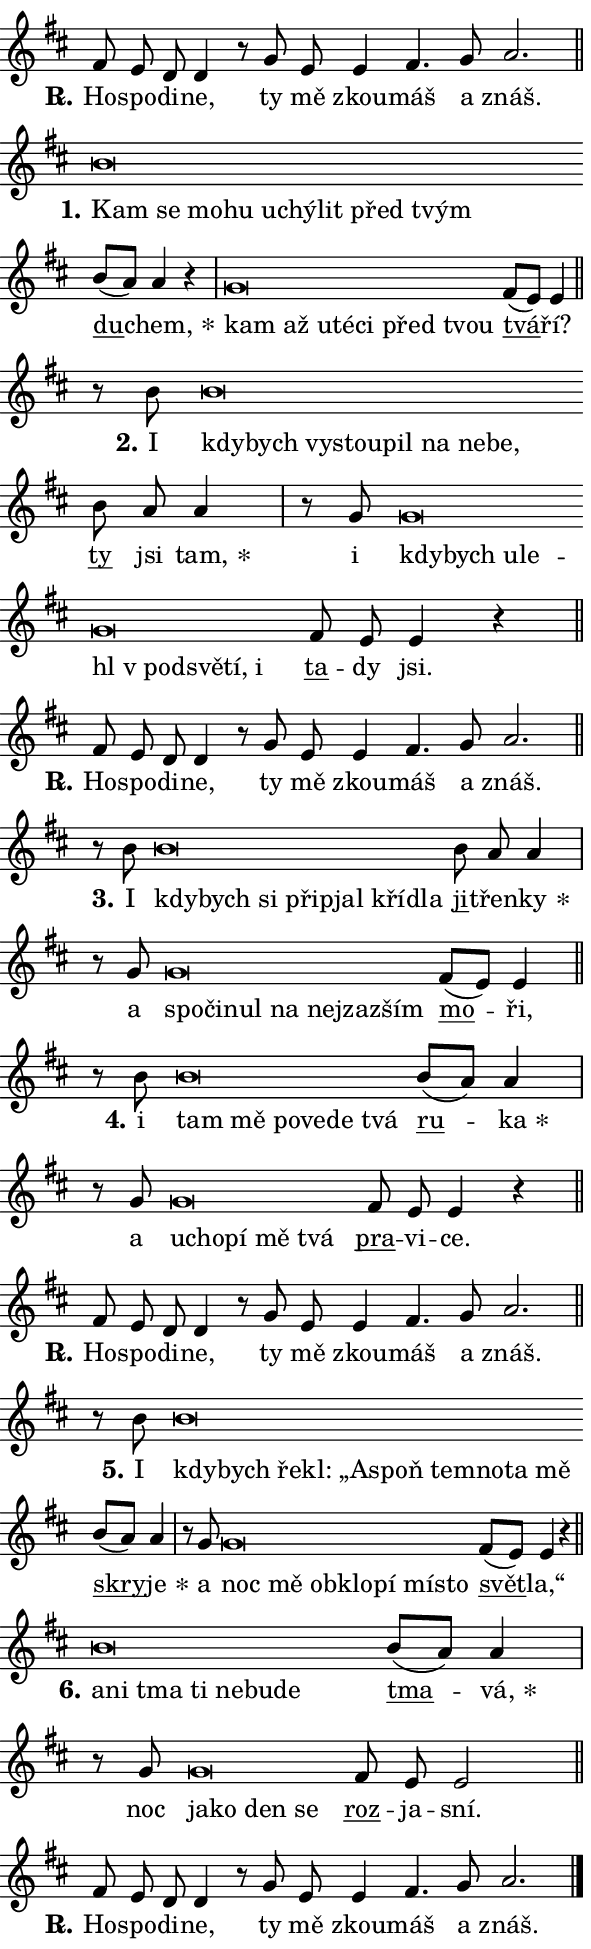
\version "2.24.0"
\header { tagline = "" }
\paper {
  indent = 0\cm
  top-margin = 0\cm
  right-margin = 0.13\cm % to fit lyric hyphens
  bottom-margin = 0\cm
  left-margin = 0\cm
  paper-width = 10\cm
  page-breaking = #ly:one-page-breaking
  system-system-spacing.basic-distance = #11
  score-system-spacing.basic-distance = #11
  ragged-last = ##f
}


%% Author: Thomas Morley
%% https://lists.gnu.org/archive/html/lilypond-user/2020-05/msg00002.html
#(define (line-position grob)
"Returns position of @var[grob} in current system:
   @code{'start}, if at first time-step
   @code{'end}, if at last time-step
   @code{'middle} otherwise
"
  (let* ((col (ly:item-get-column grob))
         (ln (ly:grob-object col 'left-neighbor))
         (rn (ly:grob-object col 'right-neighbor))
         (col-to-check-left (if (ly:grob? ln) ln col))
         (col-to-check-right (if (ly:grob? rn) rn col))
         (break-dir-left
           (and
             (ly:grob-property col-to-check-left 'non-musical #f)
             (ly:item-break-dir col-to-check-left)))
         (break-dir-right
           (and
             (ly:grob-property col-to-check-right 'non-musical #f)
             (ly:item-break-dir col-to-check-right))))
        (cond ((eqv? 1 break-dir-left) 'start)
              ((eqv? -1 break-dir-right) 'end)
              (else 'middle))))

#(define (tranparent-at-line-position vctor)
  (lambda (grob)
  "Relying on @code{line-position} select the relevant enry from @var{vctor}.
Used to determine transparency,"
    (case (line-position grob)
      ((end) (not (vector-ref vctor 0)))
      ((middle) (not (vector-ref vctor 1)))
      ((start) (not (vector-ref vctor 2))))))

noteHeadBreakVisibility =
#(define-music-function (break-visibility)(vector?)
"Makes @code{NoteHead}s transparent relying on @var{break-visibility}"
#{
  \override NoteHead.transparent =
    #(tranparent-at-line-position break-visibility)
#})

#(define delete-ledgers-for-transparent-note-heads
  (lambda (grob)
    "Reads whether a @code{NoteHead} is transparent.
If so this @code{NoteHead} is removed from @code{'note-heads} from
@var{grob}, which is supposed to be @code{LedgerLineSpanner}.
As a result ledgers are not printed for this @code{NoteHead}"
    (let* ((nhds-array (ly:grob-object grob 'note-heads))
           (nhds-list
             (if (ly:grob-array? nhds-array)
                 (ly:grob-array->list nhds-array)
                 '()))
           ;; Relies on the transparent-property being done before
           ;; Staff.LedgerLineSpanner.after-line-breaking is executed.
           ;; This is fragile ...
           (to-keep
             (remove
               (lambda (nhd)
                 (ly:grob-property nhd 'transparent #f))
               nhds-list)))
      ;; TODO find a better method to iterate over grob-arrays, similiar
      ;; to filter/remove etc for lists
      ;; For now rebuilt from scratch
      (set! (ly:grob-object grob 'note-heads)  '())
      (for-each
        (lambda (nhd)
          (ly:pointer-group-interface::add-grob grob 'note-heads nhd))
        to-keep))))

squashNotes = {
  \override NoteHead.X-extent = #'(-0.2 . 0.2)
  \override NoteHead.Y-extent = #'(-0.75 . 0)
  \override NoteHead.stencil =
    #(lambda (grob)
       (let ((pos (ly:grob-property grob 'staff-position)))
         (begin
           (if (< pos -7) (display "ERROR: Lower brevis then expected\n") (display ""))
           (if (<= pos -6) ly:text-interface::print ly:note-head::print))))
}
unSquashNotes = {
  \revert NoteHead.X-extent
  \revert NoteHead.Y-extent
  \revert NoteHead.stencil
}

hideNotes = \noteHeadBreakVisibility #begin-of-line-visible
unHideNotes = \noteHeadBreakVisibility #all-visible

% work-around for resetting accidentals
% https://lilypond.org/doc/v2.23/Documentation/notation/displaying-rhythms#unmetered-music
cadenzaMeasure = {
  \cadenzaOff
  \partial 1024 s1024
  \cadenzaOn
}

#(define-markup-command (accent layout props text) (markup?)
  "Underline accented syllable"
  (interpret-markup layout props
    #{\markup \override #'(offset . 4.3) \underline { #text }#}))

responsum = \markup \concat {
  "R" \hspace #-1.05 \path #0.1 #'((moveto 0 0.07) (lineto 0.9 0.8)) \hspace #0.05 "."
}

spaceSize = #0.6828661417322834 % exact space size for TeX Gyre Schola

\layout {
  \context {
    \Staff
    \remove "Time_signature_engraver"
    \override LedgerLineSpanner.after-line-breaking = #delete-ledgers-for-transparent-note-heads
  }
  \context {
    \Lyrics {
      \override LyricSpace.minimum-distance = \spaceSize
      \override LyricText.font-name = #"TeX Gyre Schola"
      \override LyricText.font-size = 1
      \override StanzaNumber.font-name = #"TeX Gyre Schola Bold"
      \override StanzaNumber.font-size = 1
    }
  }
  \context {
    \Score 
    \override NoteHead.text =
      #(lambda (grob) 
        (let ((pos (ly:grob-property grob 'staff-position)))
          #{\markup {
            \combine
              \halign #-0.55 \raise #(if (= pos -6) 0 0.5) \override #'(thickness . 2) \draw-line #'(3.2 . 0)
              \musicglyph "noteheads.sM1"
          }#}))
  }
}

% magnetic-lyrics.ily
%
%   written by
%     Jean Abou Samra <jean@abou-samra.fr>
%     Werner Lemberg <wl@gnu.org>
%
%   adapted by
%     Jiri Hon <jiri.hon@gmail.com>
%
% Version 2022-Apr-15

% https://www.mail-archive.com/lilypond-user@gnu.org/msg149350.html

#(define (Left_hyphen_pointer_engraver context)
   "Collect syllable-hyphen-syllable occurrences in lyrics and store
them in properties.  This engraver only looks to the left.  For
example, if the lyrics input is @code{foo -- bar}, it does the
following.

@itemize @bullet
@item
Set the @code{text} property of the @code{LyricHyphen} grob between
@q{foo} and @q{bar} to @code{foo}.

@item
Set the @code{left-hyphen} property of the @code{LyricText} grob with
text @q{foo} to the @code{LyricHyphen} grob between @q{foo} and
@q{bar}.
@end itemize

Use this auxiliary engraver in combination with the
@code{lyric-@/text::@/apply-@/magnetic-@/offset!} hook."
   (let ((hyphen #f)
         (text #f))
     (make-engraver
      (acknowledgers
       ((lyric-syllable-interface engraver grob source-engraver)
        (set! text grob)))
      (end-acknowledgers
       ((lyric-hyphen-interface engraver grob source-engraver)
        ;(when (not (grob::has-interface grob 'lyric-space-interface))
          (set! hyphen grob)));)
      ((stop-translation-timestep engraver)
       (when (and text hyphen)
         (ly:grob-set-object! text 'left-hyphen hyphen))
       (set! text #f)
       (set! hyphen #f)))))

#(define (lyric-text::apply-magnetic-offset! grob)
   "If the space between two syllables is less than the value in
property @code{LyricText@/.details@/.squash-threshold}, move the right
syllable to the left so that it gets concatenated with the left
syllable.

Use this function as a hook for
@code{LyricText@/.after-@/line-@/breaking} if the
@code{Left_@/hyphen_@/pointer_@/engraver} is active."
   (let ((hyphen (ly:grob-object grob 'left-hyphen #f)))
     (when hyphen
       (let ((left-text (ly:spanner-bound hyphen LEFT)))
         (when (grob::has-interface left-text 'lyric-syllable-interface)
           (let* ((common (ly:grob-common-refpoint grob left-text X))
                  (this-x-ext (ly:grob-extent grob common X))
                  (left-x-ext
                   (begin
                     ;; Trigger magnetism for left-text.
                     (ly:grob-property left-text 'after-line-breaking)
                     (ly:grob-extent left-text common X)))
                  ;; `delta` is the gap width between two syllables.
                  (delta (- (interval-start this-x-ext)
                            (interval-end left-x-ext)))
                  (details (ly:grob-property grob 'details))
                  (threshold (assoc-get 'squash-threshold details 0.2)))
             (when (< delta threshold)
               (let* (;; We have to manipulate the input text so that
                      ;; ligatures crossing syllable boundaries are not
                      ;; disabled.  For languages based on the Latin
                      ;; script this is essentially a beautification.
                      ;; However, for non-Western scripts it can be a
                      ;; necessity.
                      (lt (ly:grob-property left-text 'text))
                      (rt (ly:grob-property grob 'text))
                      (is-space (grob::has-interface hyphen 'lyric-space-interface))
                      (space (if is-space " " ""))
                      (extra-delta (if is-space spaceSize 0))
                      ;; Append new syllable.
                      (ltrt-space (if (and (string? lt) (string? rt))
                                (string-append lt space rt)
                                (make-concat-markup (list lt space rt))))
                      ;; Right-align `ltrt` to the right side.
                      (ltrt-space-markup (grob-interpret-markup
                               grob
                               (make-translate-markup
                                (cons (interval-length this-x-ext) 0)
                                (make-right-align-markup ltrt-space)))))
                 (begin
                   ;; Don't print `left-text`.
                   (ly:grob-set-property! left-text 'stencil #f)
                   ;; Set text and stencil (which holds all collected
                   ;; syllables so far) and shift it to the left.
                   (ly:grob-set-property! grob 'text ltrt-space)
                   (ly:grob-set-property! grob 'stencil ltrt-space-markup)
                   (ly:grob-translate-axis! grob (- (- delta extra-delta)) X))))))))))


#(define (lyric-hyphen::displace-bounds-first grob)
   ;; Make very sure this callback isn't triggered too early.
   (let ((left (ly:spanner-bound grob LEFT))
         (right (ly:spanner-bound grob RIGHT)))
     (ly:grob-property left 'after-line-breaking)
     (ly:grob-property right 'after-line-breaking)
     (ly:lyric-hyphen::print grob)))

squashThreshold = #0.4

\layout {
  \context {
    \Lyrics
    \consists #Left_hyphen_pointer_engraver
    \override LyricText.after-line-breaking =
      #lyric-text::apply-magnetic-offset!
    \override LyricHyphen.stencil = #lyric-hyphen::displace-bounds-first
    \override LyricText.details.squash-threshold = \squashThreshold
    \override LyricHyphen.minimum-distance = 0
    \override LyricHyphen.minimum-length = \squashThreshold
  }
}

squashText = \override LyricText.details.squash-threshold = 9999
unSquashText = \override LyricText.details.squash-threshold = \squashThreshold

leftText = \override LyricText.self-alignment-X = #LEFT
unLeftText = \revert LyricText.self-alignment-X

starOffset = #(lambda (grob) 
                (let ((x_offset (ly:self-alignment-interface::aligned-on-x-parent grob)))
                  (if (= x_offset 0) 0 (+ x_offset 1.2))))

star = #(define-music-function (syllable)(string?)
"Append star separator at the end of a syllable"
#{
  \once \override LyricText.X-offset = #starOffset
  \lyricmode { \markup {
    #syllable
    \override #'((font-name . "TeX Gyre Schola Bold")) \hspace #0.2 \lower #0.65 \larger "*"
  } }
#})

starAccent = #(define-music-function (syllable)(string?)
"Append star separator at the end of a syllable and make accent"
#{
  \once \override LyricText.X-offset = #starOffset
  \lyricmode { \markup {
    \accent #syllable
    \override #'((font-name . "TeX Gyre Schola Bold")) \hspace #0.2 \lower #0.65 \larger "*"
  } }
#})

breath = #(define-music-function (syllable)(string?)
"Append breathing indicator at the end of a syllable"
#{
  \lyricmode { \markup { #syllable "+" } }
#})

optionalBreath = #(define-music-function (syllable)(string?)
"Append optional breathing indicator at the end of a syllable"
#{
  \lyricmode { \markup { #syllable "(+)" } }
#})


\score {
    <<
        \new Voice = "melody" { \cadenzaOn \key d \major \relative { fis'8 e d d4 r8 \bar "" g e \bar "" e4 fis4. g8 a2. \cadenzaMeasure \bar "||" \break } }
        \new Lyrics \lyricsto "melody" { \lyricmode { \set stanza = \responsum
Ho -- spo -- di -- ne, ty mě zkou -- máš a znáš. } }
    >>
    \layout {}
}

\score {
    <<
        \new Voice = "melody" { \cadenzaOn \key d \major \relative { \squashNotes b'\breve*1/16 \hideNotes \breve*1/16 \bar "" \breve*1/16 \bar "" \breve*1/16 \bar "" \breve*1/16 \bar "" \breve*1/16 \bar "" \breve*1/16 \bar "" \breve*1/16 \breve*1/16 \bar "" \unHideNotes \unSquashNotes \bar "" b8[( a)] a4 r \cadenzaMeasure \bar "|" \squashNotes g\breve*1/16 \hideNotes \breve*1/16 \bar "" \breve*1/16 \bar "" \breve*1/16 \bar "" \breve*1/16 \bar "" \breve*1/16 \breve*1/16 \bar "" \unHideNotes \unSquashNotes \bar "" fis8[( e)] e4 \cadenzaMeasure \bar "||" \break } }
        \new Lyrics \lyricsto "melody" { \lyricmode { \set stanza = "1."
\leftText Kam \squashText se mo -- hu u -- chý -- lit před tvým \unLeftText \unSquashText \markup \accent du -- \star chem, \leftText kam \squashText až u -- té -- ci před tvou \unLeftText \unSquashText \markup \accent tvá -- ří? } }
    >>
    \layout {}
}

\score {
    <<
        \new Voice = "melody" { \cadenzaOn \key d \major \relative { r8 b'8 \squashNotes b\breve*1/16 \hideNotes \breve*1/16 \bar "" \breve*1/16 \bar "" \breve*1/16 \bar "" \breve*1/16 \bar "" \breve*1/16 \bar "" \breve*1/16 \breve*1/16 \bar "" \unHideNotes \unSquashNotes \bar "" b8 a a4 \cadenzaMeasure \bar "|" r8 g8 \squashNotes g\breve*1/16 \hideNotes \breve*1/16 \bar "" \breve*1/16 \bar "" \breve*1/16 \bar "" \breve*1/16 \bar "" \breve*1/16 \bar "" \breve*1/16 \bar "" \breve*1/16 \breve*1/16 \bar "" \unHideNotes \unSquashNotes \bar "" fis8 e e4 r \cadenzaMeasure \bar "||" \break } }
        \new Lyrics \lyricsto "melody" { \lyricmode { \set stanza = "2."
I \leftText kdy -- \squashText bych vy -- stou -- pil na ne -- be, \unLeftText \unSquashText \markup \accent ty jsi \star tam, i \leftText kdy -- \squashText bych u -- le -- hl "v pod" -- svě -- tí, i \unLeftText \unSquashText \markup \accent ta -- dy jsi. } }
    >>
    \layout {}
}

\score {
    <<
        \new Voice = "melody" { \cadenzaOn \key d \major \relative { fis'8 e d d4 r8 \bar "" g e \bar "" e4 fis4. g8 a2. \cadenzaMeasure \bar "||" \break } }
        \new Lyrics \lyricsto "melody" { \lyricmode { \set stanza = \responsum
Ho -- spo -- di -- ne, ty mě zkou -- máš a znáš. } }
    >>
    \layout {}
}

\score {
    <<
        \new Voice = "melody" { \cadenzaOn \key d \major \relative { r8 b'8 \squashNotes b\breve*1/16 \hideNotes \breve*1/16 \bar "" \breve*1/16 \bar "" \breve*1/16 \bar "" \breve*1/16 \bar "" \breve*1/16 \breve*1/16 \bar "" \unHideNotes \unSquashNotes \bar "" b8 a a4 \cadenzaMeasure \bar "|" r8 g8 \squashNotes g\breve*1/16 \hideNotes \breve*1/16 \bar "" \breve*1/16 \bar "" \breve*1/16 \bar "" \breve*1/16 \breve*1/16 \bar "" \unHideNotes \unSquashNotes \bar "" fis8[( e)] e4 \cadenzaMeasure \bar "||" \break } }
        \new Lyrics \lyricsto "melody" { \lyricmode { \set stanza = "3."
I \leftText kdy -- \squashText bych si při -- pjal kří -- dla \unLeftText \unSquashText \markup \accent ji -- třen -- \star ky a \leftText spo -- \squashText či -- nul na nej -- zazším \unLeftText \unSquashText \markup \accent mo -- ři, } }
    >>
    \layout {}
}

\score {
    <<
        \new Voice = "melody" { \cadenzaOn \key d \major \relative { r8 b'8 \squashNotes b\breve*1/16 \hideNotes \breve*1/16 \bar "" \breve*1/16 \bar "" \breve*1/16 \bar "" \breve*1/16 \breve*1/16 \bar "" \unHideNotes \unSquashNotes \bar "" b8[( a)] a4 \cadenzaMeasure \bar "|" r8 g8 \squashNotes g\breve*1/16 \hideNotes \breve*1/16 \bar "" \breve*1/16 \bar "" \breve*1/16 \breve*1/16 \bar "" \unHideNotes \unSquashNotes \bar "" fis8 e e4 r \cadenzaMeasure \bar "||" \break } }
        \new Lyrics \lyricsto "melody" { \lyricmode { \set stanza = "4."
i \leftText tam \squashText mě po -- ve -- de tvá \unLeftText \unSquashText \markup \accent ru -- \star ka a \leftText u -- \squashText cho -- pí mě tvá \unLeftText \unSquashText \markup \accent pra -- vi -- ce. } }
    >>
    \layout {}
}

\score {
    <<
        \new Voice = "melody" { \cadenzaOn \key d \major \relative { fis'8 e d d4 r8 \bar "" g e \bar "" e4 fis4. g8 a2. \cadenzaMeasure \bar "||" \break } }
        \new Lyrics \lyricsto "melody" { \lyricmode { \set stanza = \responsum
Ho -- spo -- di -- ne, ty mě zkou -- máš a znáš. } }
    >>
    \layout {}
}

\score {
    <<
        \new Voice = "melody" { \cadenzaOn \key d \major \relative { r8 b'8 \squashNotes b\breve*1/16 \hideNotes \breve*1/16 \bar "" \breve*1/16 \bar "" \breve*1/16 \bar "" \breve*1/16 \bar "" \breve*1/16 \bar "" \breve*1/16 \bar "" \breve*1/16 \bar "" \breve*1/16 \breve*1/16 \bar "" \unHideNotes \unSquashNotes \bar "" b8[( a)] a4 \cadenzaMeasure \bar "|" r8 g8 \squashNotes g\breve*1/16 \hideNotes \breve*1/16 \bar "" \breve*1/16 \bar "" \breve*1/16 \bar "" \breve*1/16 \bar "" \breve*1/16 \breve*1/16 \bar "" \unHideNotes \unSquashNotes \bar "" fis8[( e)] e4 r \cadenzaMeasure \bar "||" \break } }
        \new Lyrics \lyricsto "melody" { \lyricmode { \set stanza = "5."
I \leftText kdy -- \squashText bych ře -- kl: „As -- poň tem -- no -- ta mě \unLeftText \unSquashText \markup \accent skry -- \star je a \leftText noc \squashText mě ob -- klo -- pí mí -- sto \unLeftText \unSquashText \markup \accent svět -- la,“ } }
    >>
    \layout {}
}

\score {
    <<
        \new Voice = "melody" { \cadenzaOn \key d \major \relative { \squashNotes b'\breve*1/16 \hideNotes \breve*1/16 \bar "" \breve*1/16 \bar "" \breve*1/16 \bar "" \breve*1/16 \bar "" \breve*1/16 \breve*1/16 \bar "" \unHideNotes \unSquashNotes \bar "" b8[( a)] a4 \cadenzaMeasure \bar "|" r8 g8 \squashNotes g\breve*1/16 \hideNotes \breve*1/16 \bar "" \breve*1/16 \breve*1/16 \bar "" \unHideNotes \unSquashNotes \bar "" fis8 e e2 \cadenzaMeasure \bar "||" \break } }
        \new Lyrics \lyricsto "melody" { \lyricmode { \set stanza = "6."
\leftText a -- \squashText ni tma ti ne -- bu -- de \unLeftText \unSquashText \markup \accent tma -- \star vá, noc \leftText ja -- \squashText ko den se \unLeftText \unSquashText \markup \accent roz -- ja -- sní. } }
    >>
    \layout {}
}

\score {
    <<
        \new Voice = "melody" { \cadenzaOn \key d \major \relative { fis'8 e d d4 r8 \bar "" g e \bar "" e4 fis4. g8 a2. \cadenzaMeasure \bar "||" \break } \bar "|." }
        \new Lyrics \lyricsto "melody" { \lyricmode { \set stanza = \responsum
Ho -- spo -- di -- ne, ty mě zkou -- máš a znáš. } }
    >>
    \layout {}
}
